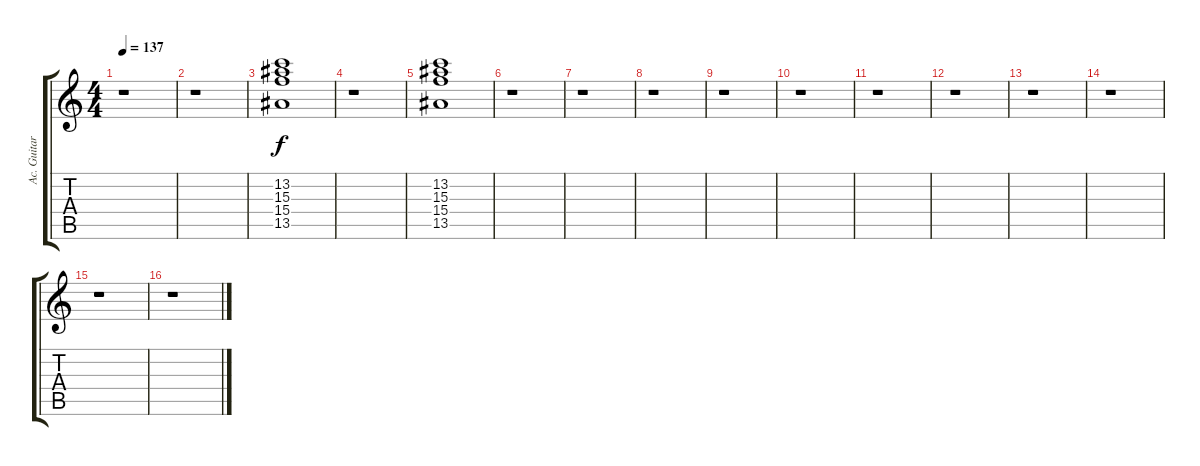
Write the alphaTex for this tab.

\track ("Ac. Guitar" "Ac. Guitar") {instrument acousticguitarsteel}
\staff {score tabs}
\tuning (E4 B3 G3 D3 A2 E2) {hide}
\ts (4 4)
\tempo 137
\clef g2
\ks c
r.1{dy f} |
r.1 |
(13.2 15.3 15.4 13.5).1 |
r.1 |
(13.2 15.3 15.4 13.5).1 |
r.1 |
r.1 |
r.1 |
r.1 |
r.1 |
r.1 |
r.1 |
r.1 |
r.1 |
r.1 |
r.1
